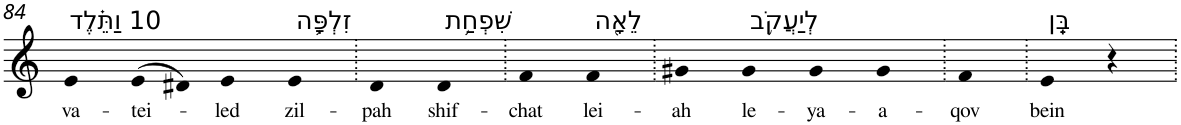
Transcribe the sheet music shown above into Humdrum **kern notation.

**kern	**text
*part1	*part1
*staff1	*staff1
*I"Piano	*
*I'Pno	*
!!LO:PB:g=z
*clefG2	*
*k[]	*
=84	=84
!LO:TX:a:t=10 וַתֵּ֗לֶד	!
!	!LO:LY:b
4e	va-
!	!LO:LY:b
(>8e	-tei-
8d#X)	.
!	!LO:LY:b
4e	-led
!LO:TX:a:t=זִלְפָּ֛ה	!
!	!LO:LY:b
4e	zil-
=85.	=85.
!	!LO:LY:b
4d	-pah
!LO:TX:a:t=שִׁפְחַ֥ת	!
!	!LO:LY:b
4d	shif-
=86.	=86.
!	!LO:LY:b
4f	-chat
!LO:TX:a:t=לֵאָ֖ה	!
!	!LO:LY:b
4f	lei-
=87.	=87.
!	!LO:LY:b
4g#X	-ah
!LO:TX:a:t=לְיַעֲקֹ֥ב	!
!	!LO:LY:b
4g#	le-
!	!LO:LY:b
4g#	-ya-
!	!LO:LY:b
4g#	-a-
=88.	=88.
!	!LO:LY:b
4f	-qov
=89.	=89.
!LO:TX:a:t=בֵּֽן	!
!	!LO:LY:b
4e	bein
4r	.
=.	=.
*-	*-
